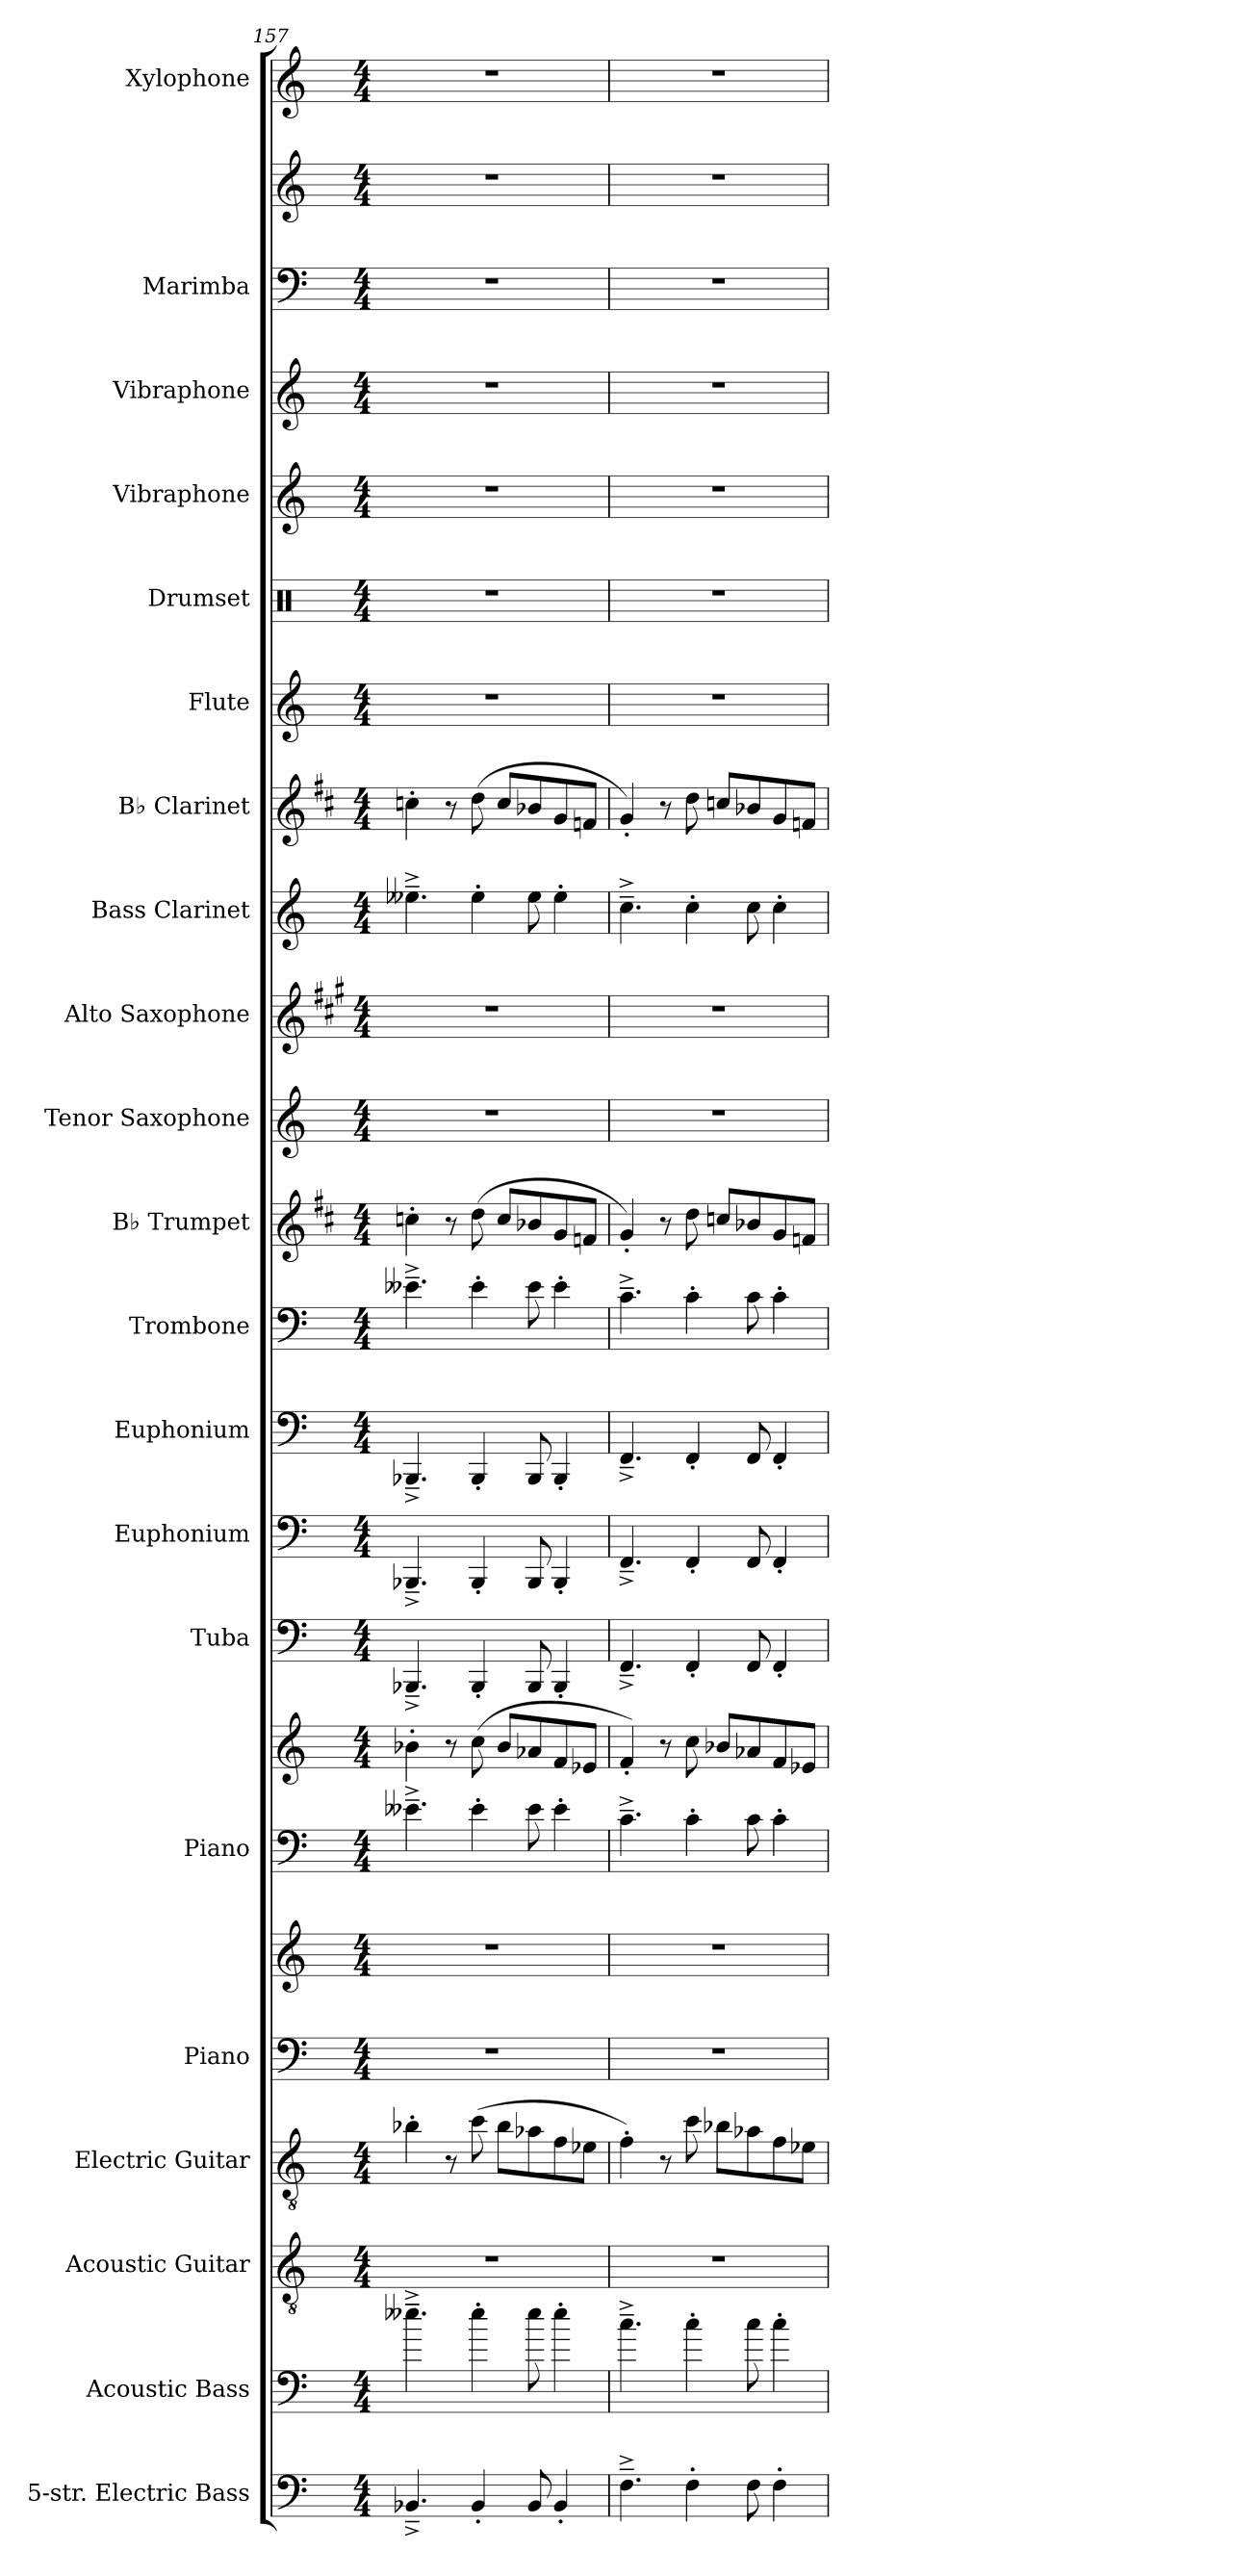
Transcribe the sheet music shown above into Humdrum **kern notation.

**kern	**kern	**kern	**kern	**kern	**kern	**kern	**kern	**kern	**kern	**kern	**kern	**kern	**kern	**kern	**kern	**kern	**kern	**kern	**kern	**kern	**kern	**kern	**kern
*part21	*part20	*part19	*part18	*part17	*part17	*part16	*part16	*part15	*part14	*part13	*part12	*part11	*part10	*part9	*part8	*part7	*part6	*part5	*part4	*part3	*part2	*part2	*part1
*staff24	*staff23	*staff22	*staff21	*staff20	*staff19	*staff18	*staff17	*staff16	*staff15	*staff14	*staff13	*staff12	*staff11	*staff10	*staff9	*staff8	*staff7	*staff6	*staff5	*staff4	*staff3	*staff2	*staff1
*I"5-str. Electric Bass	*I"Acoustic Bass	*I"Acoustic Guitar	*I"Electric Guitar	*I"Piano	*	*I"Piano	*	*I"Tuba	*I"Euphonium	*I"Euphonium	*I"Trombone	*I"B♭ Trumpet	*I"Tenor Saxophone	*I"Alto Saxophone	*I"Bass Clarinet	*I"B♭ Clarinet	*I"Flute	*I"Drumset	*I"Vibraphone	*I"Vibraphone	*I"Marimba	*	*I"Xylophone
*I'El. B.	*I'Bass	*I'Guit.	*I'El. Guit.	*I'Pno.	*	*I'Pno.	*	*I'Tba.	*I'Euph.	*I'Euph.	*I'Tbn.	*I'B♭ Tpt.	*I'T. Sax.	*I'A. Sax.	*I'B. Cl.	*I'B♭ Cl.	*I'Fl.	*I'Drs.	*I'Vib.	*I'Vib.	*I'Mrm.	*	*I'Xyl.
!!LO:PB:g=z
*clefF4	*clefF4	*clefGv2	*clefGv2	*clefF4	*clefG2	*clefF4	*clefG2	*clefF4	*clefF4	*clefF4	*clefF4	*clefG2	*clefG2	*clefG2	*clefG2	*clefG2	*clefG2	*clefX	*clefG2	*clefG2	*clefF4	*clefG2	*clefG2
*ITrd7c12	*ITrd7c12	*	*	*	*	*	*	*	*	*	*	*ITrd1c2	*ITrd8c14	*ITrd5c9	*ITrd8c14	*ITrd1c2	*	*	*	*	*	*	*ITrd-7c-12
*k[]	*k[]	*k[]	*k[]	*k[]	*k[]	*k[]	*k[]	*k[]	*k[]	*k[]	*k[]	*k[]	*k[]	*k[]	*k[]	*k[]	*k[]	*k[]	*k[]	*k[]	*k[]	*k[]	*k[]
*M4/4	*M4/4	*M4/4	*M4/4	*M4/4	*M4/4	*M4/4	*M4/4	*M4/4	*M4/4	*M4/4	*M4/4	*M4/4	*M4/4	*M4/4	*M4/4	*M4/4	*M4/4	*M4/4	*M4/4	*M4/4	*M4/4	*M4/4	*M4/4
=157	=157	=157	=157	=157	=157	=157	=157	=157	=157	=157	=157	=157	=157	=157	=157	=157	=157	=157	=157	=157	=157	=157	=157
4.BBB-X~^/	4.e--X~^\	1r	4b-X'\	1r	1r	4.e--X~^\	4b-X'\	4.BBB-X~^/	4.BBB-X~^/	4.BBB-X~^/	4.e--X~^\	4b-X'\	1r	1r	4.e--X~^\	4b-X'\	1r	1r	1r	1r	1r	1r	1r
.	.	.	8r	.	.	.	8r	.	.	.	.	8r	.	.	.	8r	.	.	.	.	.	.	.
4BBB-'/	4e--'\	.	(8cc\	.	.	4e--'\	(8cc\	4BBB-'/	4BBB-'/	4BBB-'/	4e--'\	(8cc\	.	.	4e--'\	(8cc\	.	.	.	.	.	.	.
.	.	.	8b-\L	.	.	.	8b-/L	.	.	.	.	8b-/L	.	.	.	8b-/L	.	.	.	.	.	.	.
8BBB-/	8e--\	.	8a-X\	.	.	8e--\	8a-X/	8BBB-/	8BBB-/	8BBB-/	8e--\	8a-X/	.	.	8e--\	8a-X/	.	.	.	.	.	.	.
4BBB-'/	4e--'\	.	8f\	.	.	4e--'\	8f/	4BBB-'/	4BBB-'/	4BBB-'/	4e--'\	8f/	.	.	4e--'\	8f/	.	.	.	.	.	.	.
.	.	.	8e-X\J	.	.	.	8e-X/J	.	.	.	.	8e-X/J	.	.	.	8e-X/J	.	.	.	.	.	.	.
=158	=158	=158	=158	=158	=158	=158	=158	=158	=158	=158	=158	=158	=158	=158	=158	=158	=158	=158	=158	=158	=158	=158	=158
4.FF~^\	4.c~^\	1r	4f'\)	1r	1r	4.c~^\	4f'/)	4.FF~^/	4.FF~^/	4.FF~^/	4.c~^\	4f'/)	1r	1r	4.c~^\	4f'/)	1r	1r	1r	1r	1r	1r	1r
.	.	.	8r	.	.	.	8r	.	.	.	.	8r	.	.	.	8r	.	.	.	.	.	.	.
4FF'\	4c'\	.	8cc\	.	.	4c'\	8cc\	4FF'/	4FF'/	4FF'/	4c'\	8cc\	.	.	4c'\	8cc\	.	.	.	.	.	.	.
.	.	.	8b-X\L	.	.	.	8b-X/L	.	.	.	.	8b-X/L	.	.	.	8b-X/L	.	.	.	.	.	.	.
8FF\	8c\	.	8a-X\	.	.	8c\	8a-X/	8FF/	8FF/	8FF/	8c\	8a-X/	.	.	8c\	8a-X/	.	.	.	.	.	.	.
4FF'\	4c'\	.	8f\	.	.	4c'\	8f/	4FF'/	4FF'/	4FF'/	4c'\	8f/	.	.	4c'\	8f/	.	.	.	.	.	.	.
.	.	.	8e-X\J	.	.	.	8e-X/J	.	.	.	.	8e-X/J	.	.	.	8e-X/J	.	.	.	.	.	.	.
=	=	=	=	=	=	=	=	=	=	=	=	=	=	=	=	=	=	=	=	=	=	=	=
*-	*-	*-	*-	*-	*-	*-	*-	*-	*-	*-	*-	*-	*-	*-	*-	*-	*-	*-	*-	*-	*-	*-	*-
